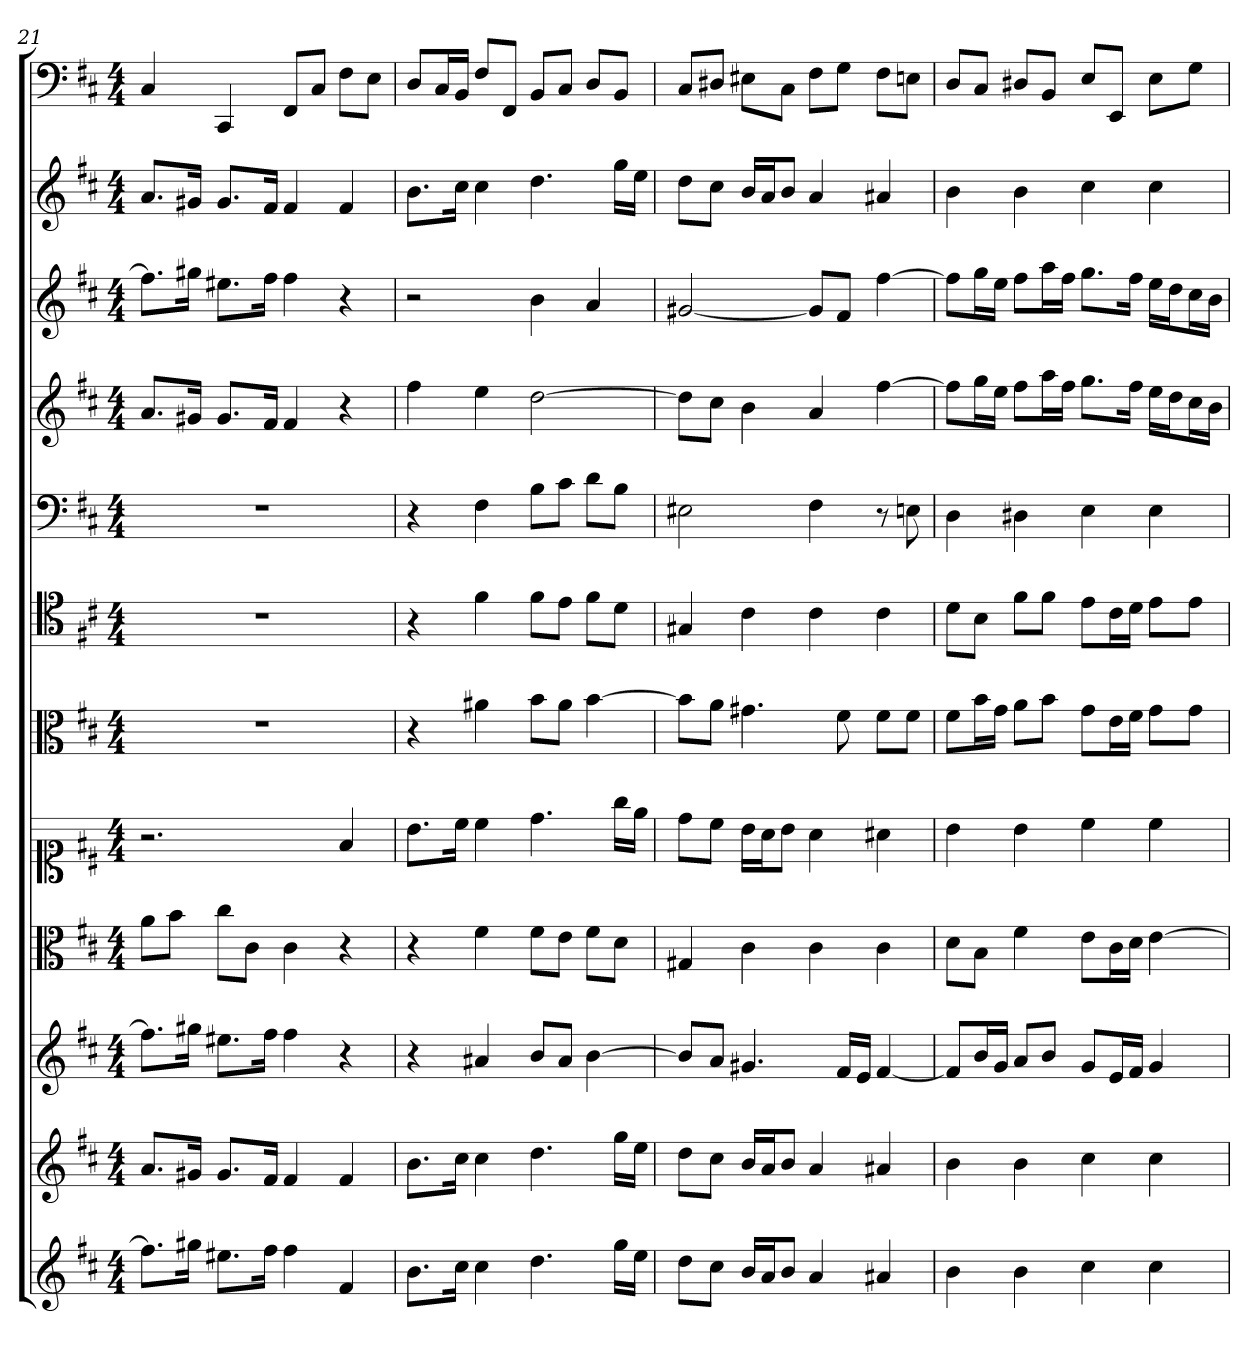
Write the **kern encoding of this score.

**kern	**kern	**kern	**kern	**kern	**kern	**kern	**kern	**kern	**kern	**kern	**kern
*part12	*part11	*part10	*part9	*part8	*part7	*part6	*part5	*part4	*part3	*part2	*part1
*staff12	*staff11	*staff10	*staff9	*staff8	*staff7	*staff6	*staff5	*staff4	*staff3	*staff2	*staff1
*	*	*	*clefC3	*clefC1	*clefC3	*clefC4	*clefF4	*	*	*	*clefF4
*k[f#c#]	*k[f#c#]	*k[f#c#]	*k[f#c#]	*k[f#c#]	*k[f#c#]	*k[f#c#]	*k[f#c#]	*k[f#c#]	*k[f#c#]	*k[f#c#]	*k[f#c#]
*b:	*b:	*b:	*b:	*b:	*b:	*b:	*b:	*b:	*b:	*b:	*b:
*M4/4	*M4/4	*M4/4	*M4/4	*M4/4	*M4/4	*M4/4	*M4/4	*M4/4	*M4/4	*M4/4	*M4/4
=21	=21	=21	=21	=21	=21	=21	=21	=21	=21	=21	=21
8.ff#L]	8.aL	8.ff#L]	8a\L	2.r	1r	1r	1r	8.aL	8.ff#L]	8.aL	4C#
.	.	.	8b\J	.	.	.	.	.	.	.	.
16gg#XJk	16g#XJk	16gg#XJk	.	.	.	.	.	16g#XJk	16gg#XJk	16g#XJk	.
8.ee#XL	8.g#L	8.ee#XL	8cc#\L	.	.	.	.	8.g#L	8.ee#XL	8.g#L	4CC#
.	.	.	8c#\J	.	.	.	.	.	.	.	.
16ff#Jk	16f#Jk	16ff#Jk	.	.	.	.	.	16f#Jk	16ff#Jk	16f#Jk	.
4ff#	4f#	4ff#	4c#	.	.	.	.	4f#	4ff#	4f#	8FF#/L
.	.	.	.	.	.	.	.	.	.	.	8C#/J
4f#	4f#	4r	4r	4f#	.	.	.	4r	4r	4f#	8F#\L
.	.	.	.	.	.	.	.	.	.	.	8E\J
=22	=22	=22	=22	=22	=22	=22	=22	=22	=22	=22	=22
8.bL	8.bL	4r	4r	8.b\L	4r	4r	4r	4ff#	2r	8.bL	8D/L
.	.	.	.	.	.	.	.	.	.	.	16C#/L
16cc#Jk	16cc#Jk	.	.	16cc#\Jk	.	.	.	.	.	16cc#Jk	16BB/JJ
4cc#	4cc#	4a#X	4f#	4cc#	4a#X	4f#	4F#	4ee	.	4cc#	8F#/L
.	.	.	.	.	.	.	.	.	.	.	8FF#/J
4.dd	4.dd	8bL	8f#\L	4.dd	8b\L	8f#\L	8B\L	[2dd	4b	4.dd	8BB/L
.	.	8a#J	8e\J	.	8a#\J	8e\J	8c#\J	.	.	.	8C#/J
.	.	[4b	8f#\L	.	[4b	8f#\L	8d\L	.	4a	.	8D/L
16ggLL	16ggLL	.	8d\J	16gg\LL	.	8d\J	8B\J	.	.	16ggLL	8BB/J
16eeJJ	16eeJJ	.	.	16ee\JJ	.	.	.	.	.	16eeJJ	.
=23	=23	=23	=23	=23	=23	=23	=23	=23	=23	=23	=23
8ddL	8ddL	8bL]	4G#X	8dd\L	8b\L]	4G#X	2E#X	8ddL]	[2g#X	8ddL	8C#/L
8cc#J	8cc#J	8aJ	.	8cc#\J	8a\J	.	.	8cc#J	.	8cc#J	8D#X/J
16bLL	16bLL	4.g#X	4c#	16b\LL	4.g#X	4c#	.	4b	.	16bLL	8E#X\L
16aJ	16aJ	.	.	16a\J	.	.	.	.	.	16aJ	.
8bJ	8bJ	.	.	8b\J	.	.	.	.	.	8bJ	8C#\J
4a	4a	.	4c#	4a	.	4c#	4F#	4a	8g#L]	4a	8F#\L
.	.	16f#LL	.	.	8f#	.	.	.	8f#J	.	8G\J
.	.	16eJJ	.	.	.	.	.	.	.	.	.
4a#X	4a#X	[4f#	4c#	4a#X	8f#\L	4c#	8r	[4ff#	[4ff#	4a#X	8F#\L
.	.	.	.	.	8f#\J	.	8En	.	.	.	8En\J
=24	=24	=24	=24	=24	=24	=24	=24	=24	=24	=24	=24
4b	4b	8f#L]	8d\L	4b	8f#\L	8d\L	4D	8ff#L]	8ff#L]	4b	8D/L
.	.	16bL	8B\J	.	16b\L	8B\J	.	16ggL	16ggL	.	8C#/J
.	.	16gJJ	.	.	16g\JJ	.	.	16eeJJ	16eeJJ	.	.
4b	4b	8aL	4f#	4b	8a\L	8f#\L	4D#X	8ff#L	8ff#L	4b	8D#X/L
.	.	8bJ	.	.	8b\J	8f#\J	.	16aaL	16aaL	.	8BB/J
.	.	.	.	.	.	.	.	16ff#JJ	16ff#JJ	.	.
4cc#	4cc#	8gL	8e\L	4cc#	8g\L	8e\L	4E	8.ggL	8.ggL	4cc#	8E/L
.	.	16eL	16c#\L	.	16e\L	16c#\L	.	.	.	.	8EE/J
.	.	16f#JJ	16d\JJ	.	16f#\JJ	16d\JJ	.	16ff#Jk	16ff#Jk	.	.
4cc#	4cc#	4g	[4e	4cc#	8g\L	8e\L	4E	16eeLL	16eeLL	4cc#	8E\L
.	.	.	.	.	.	.	.	16ddJ	16ddJ	.	.
.	.	.	.	.	8g\J	8e\J	.	16cc#L	16cc#L	.	8G\J
.	.	.	.	.	.	.	.	16bJJ	16bJJ	.	.
=	=	=	=	=	=	=	=	=	=	=	=
*-	*-	*-	*-	*-	*-	*-	*-	*-	*-	*-	*-
